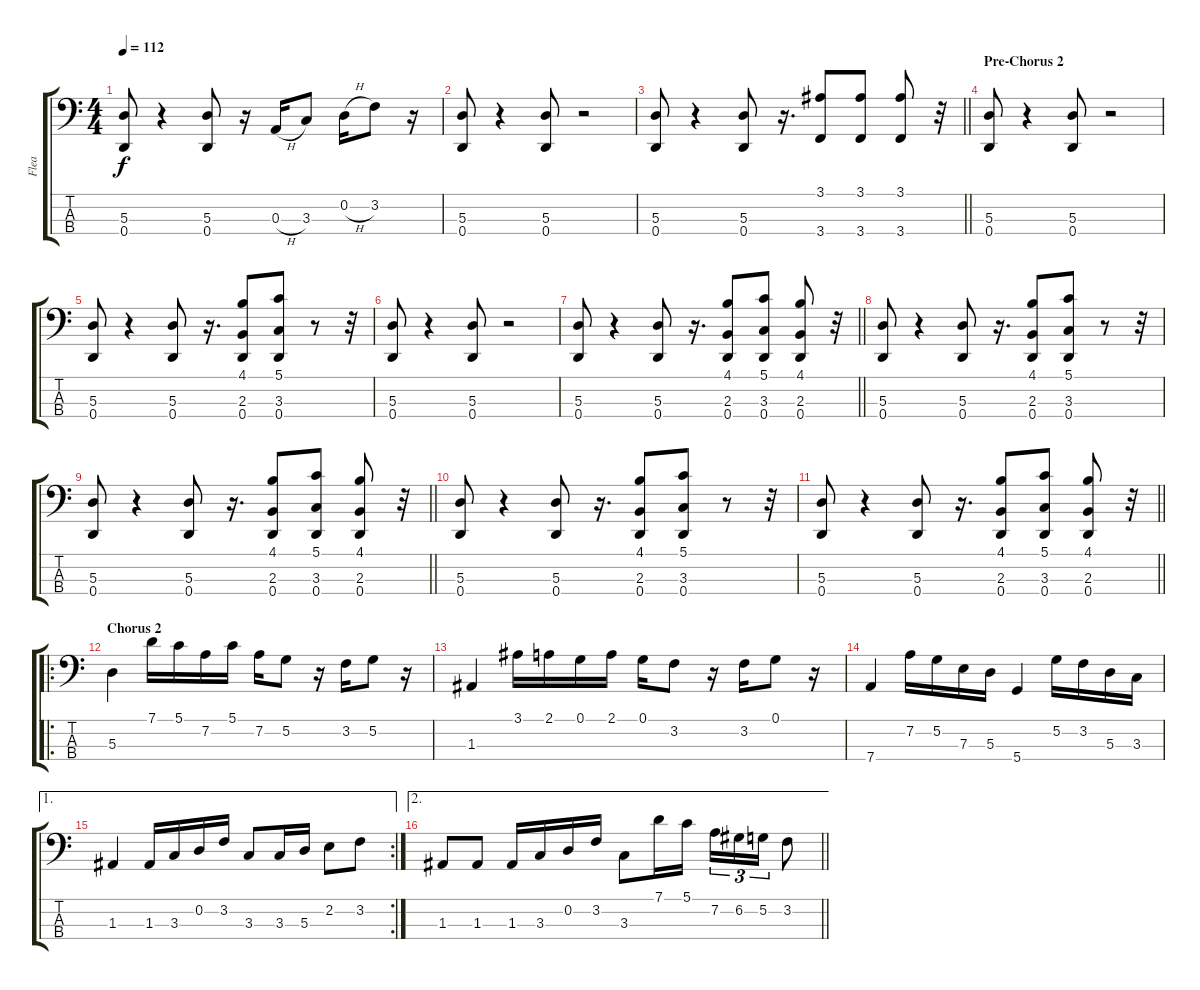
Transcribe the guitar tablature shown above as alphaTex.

\track ("Flea" "Flea") {instrument electricbassfinger}
\staff {score tabs}
\tuning (G2 D2 A1 D1) {hide}
\ts (4 4)
\tempo 112
\clef f4
\ks c
(5.3 0.4).8{dy f} r.4 (5.3 0.4).8 r.16 0.3{h}.16 3.3.8 0.2{h}.16 3.2.8 r.16 |
(5.3 0.4).8 r.4 (5.3 0.4).8 r.2 |
\barLineRight lightlight
(5.3 0.4).8 r.4 (5.3 0.4).8 r.16{d} (3.1 3.4).8 (3.1 3.4).8 (3.1 3.4).8 r.32 |
\section ("" "Pre-Chorus 2")
(5.3 0.4).8 r.4 (5.3 0.4).8 r.2 |
(5.3 0.4).8 r.4 (5.3 0.4).8 r.16{d} (4.1 2.3 0.4).8 (5.1 3.3 0.4).8 r.8 r.32 |
(5.3 0.4).8 r.4 (5.3 0.4).8 r.2 |
\barLineRight lightlight
(5.3 0.4).8 r.4 (5.3 0.4).8 r.16{d} (4.1 2.3 0.4).8 (5.1 3.3 0.4).8 (4.1 2.3 0.4).8 r.32 |
(5.3 0.4).8 r.4 (5.3 0.4).8 r.16{d} (4.1 2.3 0.4).8 (5.1 3.3 0.4).8 r.8 r.32 |
\barLineRight lightlight
(5.3 0.4).8 r.4 (5.3 0.4).8 r.16{d} (4.1 2.3 0.4).8 (5.1 3.3 0.4).8 (4.1 2.3 0.4).8 r.32 |
(5.3 0.4).8 r.4 (5.3 0.4).8 r.16{d} (4.1 2.3 0.4).8 (5.1 3.3 0.4).8 r.8 r.32 |
\barLineRight lightlight
(5.3 0.4).8 r.4 (5.3 0.4).8 r.16{d} (4.1 2.3 0.4).8 (5.1 3.3 0.4).8 (4.1 2.3 0.4).8 r.32 |
\ro
\section ("" "Chorus 2")
5.3.4 7.1.16 5.1.16 7.2.16 5.1.16 7.2.16 5.2.8 r.16 3.2.16 5.2.8 r.16 |
1.3.4 3.1.16 2.1.16 0.1.16 2.1.16 0.1.16 3.2.8 r.16 3.2.16 0.1.8 r.16 |
7.4.4 7.2.16 5.2.16 7.3.16 5.3.16 5.4.4 5.2.16 3.2.16 5.3.16 3.3.16 |
\ae 1
\rc 2
1.3.4 1.3.16 3.3.16 0.2.16 3.2.16 3.3.8 3.3.16 5.3.16 2.2.8 3.2.8 |
\ae 2
\barLineRight lightlight
1.3.8 1.3.8 1.3.16 3.3.16 0.2.16 3.2.16 3.3.8 7.1.16 5.1.16 7.2.16{tu (3 2)} 6.2.16{tu (3 2)} 5.2.16{tu (3 2)} 3.2.8
